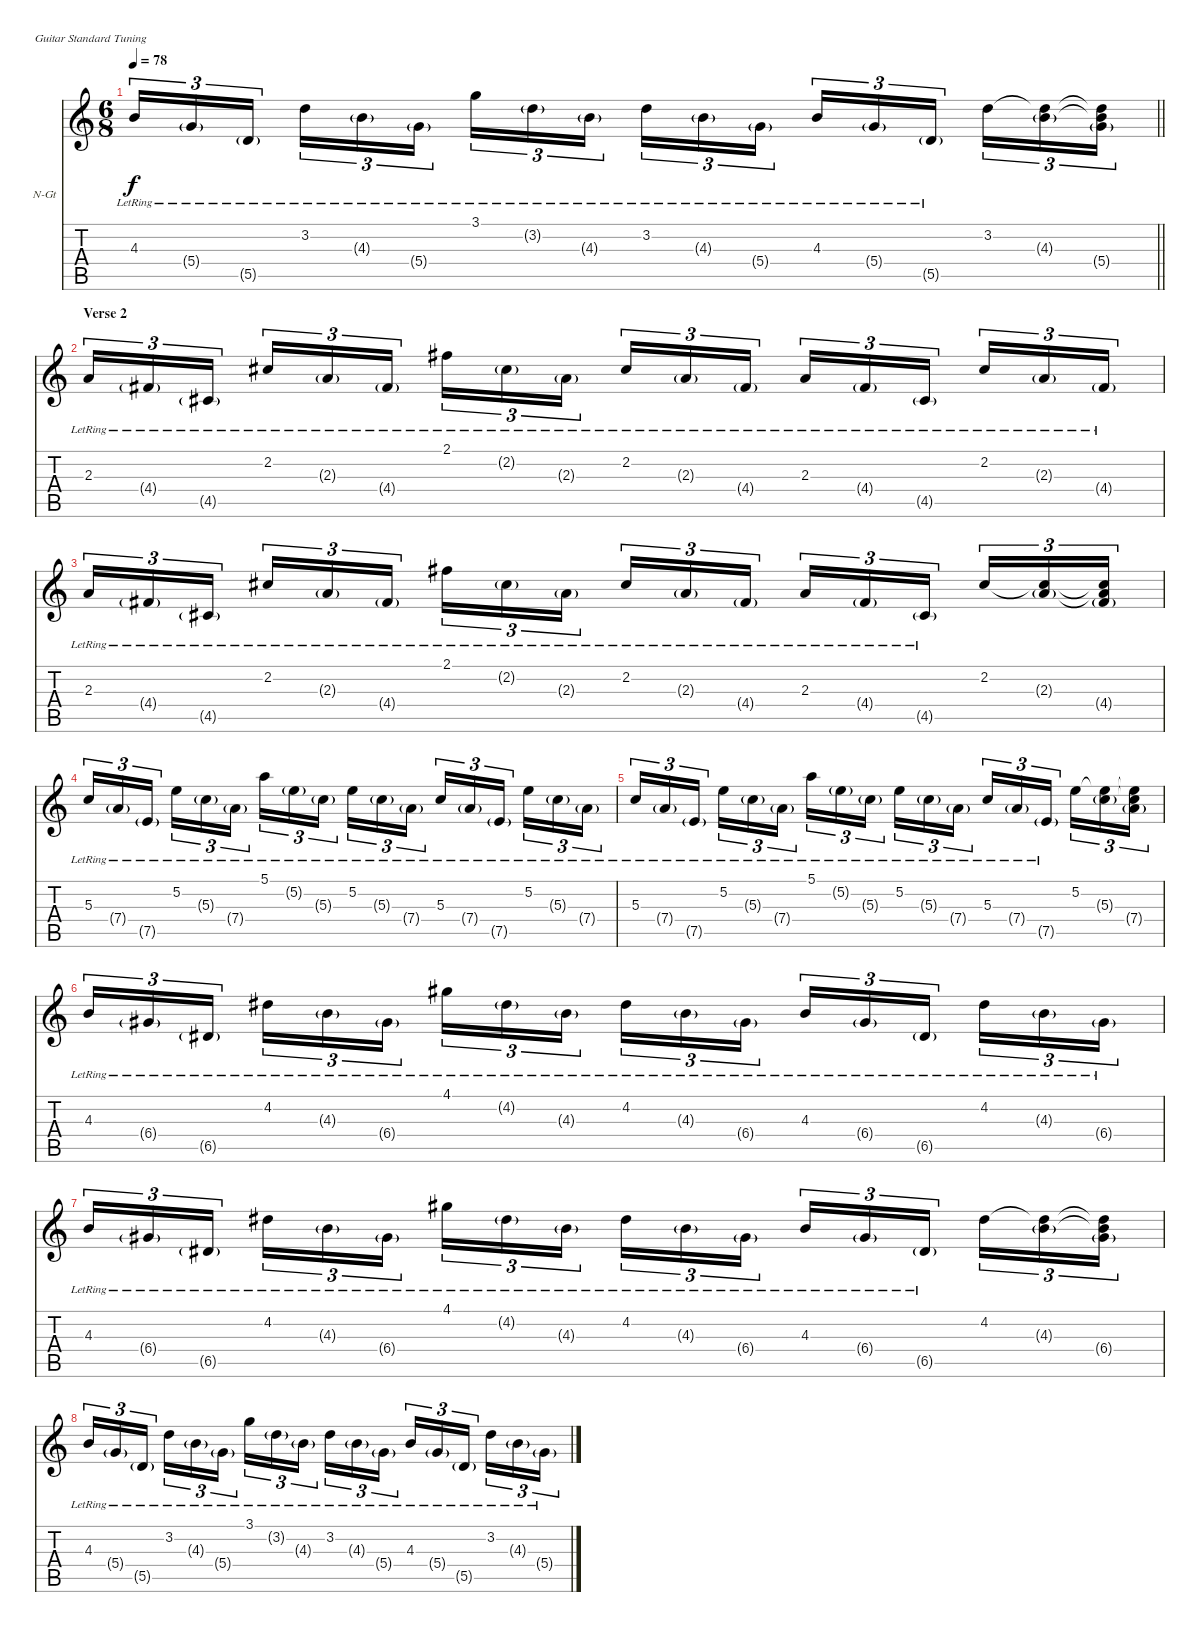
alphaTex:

\bracketExtendMode nobrackets
\firstSystemTrackNameOrientation horizontal
\otherSystemsTrackNameOrientation horizontal
\track ("Fredrik Akesson - Acoustic" "N-Gt") {instrument acousticguitarnylon}
\staff {score tabs}
\tuning (E4 B3 G3 D3 A2 E2)
\ts (6 8)
\tempo 78
\clef g2
\barLineRight lightlight
\ks c
4.3{lr}.16{tu (3 2) dy f} 5.4{g lr}.16{tu (3 2)} 5.5{g lr}.16{tu (3 2)} 3.2{lr}.16{tu (3 2)} 4.3{g lr}.16{tu (3 2)} 5.4{g lr}.16{tu (3 2)} 3.1{lr}.16{tu (3 2)} 3.2{g lr}.16{tu (3 2)} 4.3{g lr}.16{tu (3 2)} 3.2{lr}.16{tu (3 2)} 4.3{g lr}.16{tu (3 2)} 5.4{g lr}.16{tu (3 2)} 4.3{lr}.16{tu (3 2)} 5.4{g lr}.16{tu (3 2)} 5.5{g lr}.16{tu (3 2)} 3.2.16{tu (3 2)} (3.2{t} 4.3{g}).16{tu (3 2)} (3.2{t} 4.3{t} 5.4{g}).16{tu (3 2)} |
\section ("" "Verse 2")
2.3{lr}.16{tu (3 2)} 4.4{g lr}.16{tu (3 2)} 4.5{g lr}.16{tu (3 2)} 2.2{lr}.16{tu (3 2)} 2.3{g lr}.16{tu (3 2)} 4.4{g lr}.16{tu (3 2)} 2.1{lr}.16{tu (3 2)} 2.2{g lr}.16{tu (3 2)} 2.3{g lr}.16{tu (3 2)} 2.2{lr}.16{tu (3 2)} 2.3{g lr}.16{tu (3 2)} 4.4{g lr}.16{tu (3 2)} 2.3{lr}.16{tu (3 2)} 4.4{g lr}.16{tu (3 2)} 4.5{g lr}.16{tu (3 2)} 2.2{lr}.16{tu (3 2)} 2.3{g lr}.16{tu (3 2)} 4.4{g lr}.16{tu (3 2)} |
2.3{lr}.16{tu (3 2)} 4.4{g lr}.16{tu (3 2)} 4.5{g lr}.16{tu (3 2)} 2.2{lr}.16{tu (3 2)} 2.3{g lr}.16{tu (3 2)} 4.4{g lr}.16{tu (3 2)} 2.1{lr}.16{tu (3 2)} 2.2{g lr}.16{tu (3 2)} 2.3{g lr}.16{tu (3 2)} 2.2{lr}.16{tu (3 2)} 2.3{g lr}.16{tu (3 2)} 4.4{g lr}.16{tu (3 2)} 2.3{lr}.16{tu (3 2)} 4.4{g lr}.16{tu (3 2)} 4.5{g lr}.16{tu (3 2)} 2.2.16{tu (3 2)} (2.2{t} 2.3{g}).16{tu (3 2)} (2.2{t} 2.3{t} 4.4{g}).16{tu (3 2)} |
5.3{lr}.16{tu (3 2)} 7.4{g lr}.16{tu (3 2)} 7.5{g lr}.16{tu (3 2)} 5.2{lr}.16{tu (3 2)} 5.3{g lr}.16{tu (3 2)} 7.4{g lr}.16{tu (3 2)} 5.1{lr}.16{tu (3 2)} 5.2{g lr}.16{tu (3 2)} 5.3{g lr}.16{tu (3 2)} 5.2{lr}.16{tu (3 2)} 5.3{g lr}.16{tu (3 2)} 7.4{g lr}.16{tu (3 2)} 5.3{lr}.16{tu (3 2)} 7.4{g lr}.16{tu (3 2)} 7.5{g lr}.16{tu (3 2)} 5.2{lr}.16{tu (3 2)} 5.3{g lr}.16{tu (3 2)} 7.4{g lr}.16{tu (3 2)} |
5.3{lr}.16{tu (3 2)} 7.4{g lr}.16{tu (3 2)} 7.5{g lr}.16{tu (3 2)} 5.2{lr}.16{tu (3 2)} 5.3{g lr}.16{tu (3 2)} 7.4{g lr}.16{tu (3 2)} 5.1{lr}.16{tu (3 2)} 5.2{g lr}.16{tu (3 2)} 5.3{g lr}.16{tu (3 2)} 5.2{lr}.16{tu (3 2)} 5.3{g lr}.16{tu (3 2)} 7.4{g lr}.16{tu (3 2)} 5.3{lr}.16{tu (3 2)} 7.4{g lr}.16{tu (3 2)} 7.5{g lr}.16{tu (3 2)} 5.2.16{tu (3 2)} (5.2{t} 5.3{g}).16{tu (3 2)} (5.2{t} 5.3{t} 7.4{g}).16{tu (3 2)} |
4.3{lr}.16{tu (3 2)} 6.4{g lr}.16{tu (3 2)} 6.5{g lr}.16{tu (3 2)} 4.2{lr}.16{tu (3 2)} 4.3{g lr}.16{tu (3 2)} 6.4{g lr}.16{tu (3 2)} 4.1{lr}.16{tu (3 2)} 4.2{g lr}.16{tu (3 2)} 4.3{g lr}.16{tu (3 2)} 4.2{lr}.16{tu (3 2)} 4.3{g lr}.16{tu (3 2)} 6.4{g lr}.16{tu (3 2)} 4.3{lr}.16{tu (3 2)} 6.4{g lr}.16{tu (3 2)} 6.5{g lr}.16{tu (3 2)} 4.2{lr}.16{tu (3 2)} 4.3{g lr}.16{tu (3 2)} 6.4{g lr}.16{tu (3 2)} |
4.3{lr}.16{tu (3 2)} 6.4{g lr}.16{tu (3 2)} 6.5{g lr}.16{tu (3 2)} 4.2{lr}.16{tu (3 2)} 4.3{g lr}.16{tu (3 2)} 6.4{g lr}.16{tu (3 2)} 4.1{lr}.16{tu (3 2)} 4.2{g lr}.16{tu (3 2)} 4.3{g lr}.16{tu (3 2)} 4.2{lr}.16{tu (3 2)} 4.3{g lr}.16{tu (3 2)} 6.4{g lr}.16{tu (3 2)} 4.3{lr}.16{tu (3 2)} 6.4{g lr}.16{tu (3 2)} 6.5{g lr}.16{tu (3 2)} 4.2.16{tu (3 2)} (4.2{t} 4.3{g}).16{tu (3 2)} (4.2{t} 4.3{t} 6.4{g}).16{tu (3 2)} |
4.3{lr}.16{tu (3 2)} 5.4{g lr}.16{tu (3 2)} 5.5{g lr}.16{tu (3 2)} 3.2{lr}.16{tu (3 2)} 4.3{g lr}.16{tu (3 2)} 5.4{g lr}.16{tu (3 2)} 3.1{lr}.16{tu (3 2)} 3.2{g lr}.16{tu (3 2)} 4.3{g lr}.16{tu (3 2)} 3.2{lr}.16{tu (3 2)} 4.3{g lr}.16{tu (3 2)} 5.4{g lr}.16{tu (3 2)} 4.3{lr}.16{tu (3 2)} 5.4{g lr}.16{tu (3 2)} 5.5{g lr}.16{tu (3 2)} 3.2{lr}.16{tu (3 2)} 4.3{g lr}.16{tu (3 2)} 5.4{g lr}.16{tu (3 2)}
